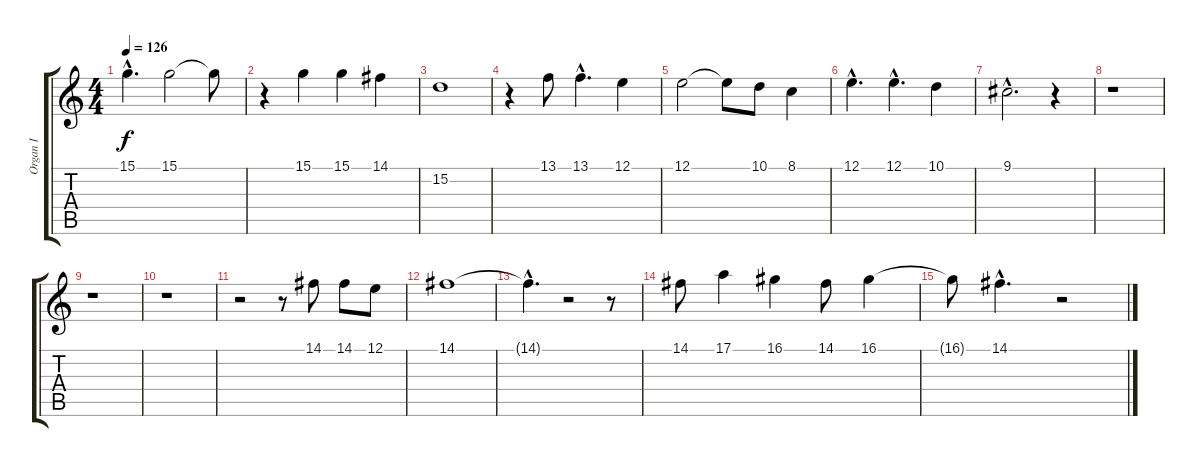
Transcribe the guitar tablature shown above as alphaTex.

\track ("Organ I" "Organ I") {instrument churchorgan}
\staff {score tabs}
\tuning (E4 B3 G3 D3 A2 E2) {hide}
\ts (4 4)
\tempo 126
\clef g2
\ks c
15.1{hac}.4{d dy f} 15.1.2 15.1{t}.8 |
r.4 15.1.4 15.1.4 14.1.4 |
15.2.1 |
r.4 13.1.8 13.1{hac}.4{d} 12.1.4 |
12.1.2 12.1{t}.8 10.1.8 8.1.4 |
12.1{hac}.4{d} 12.1{hac}.4{d} 10.1.4 |
9.1{hac}.2{d} r.4 |
r.1 |
r.1 |
r.1 |
r.2 r.8 14.1.8 14.1.8 12.1.8 |
14.1.1 |
14.1{hac t}.4{d} r.2 r.8 |
14.1.8 17.1.4 16.1.4 14.1.8 16.1.4 |
16.1{t}.8 14.1{hac}.4{d} r.2
